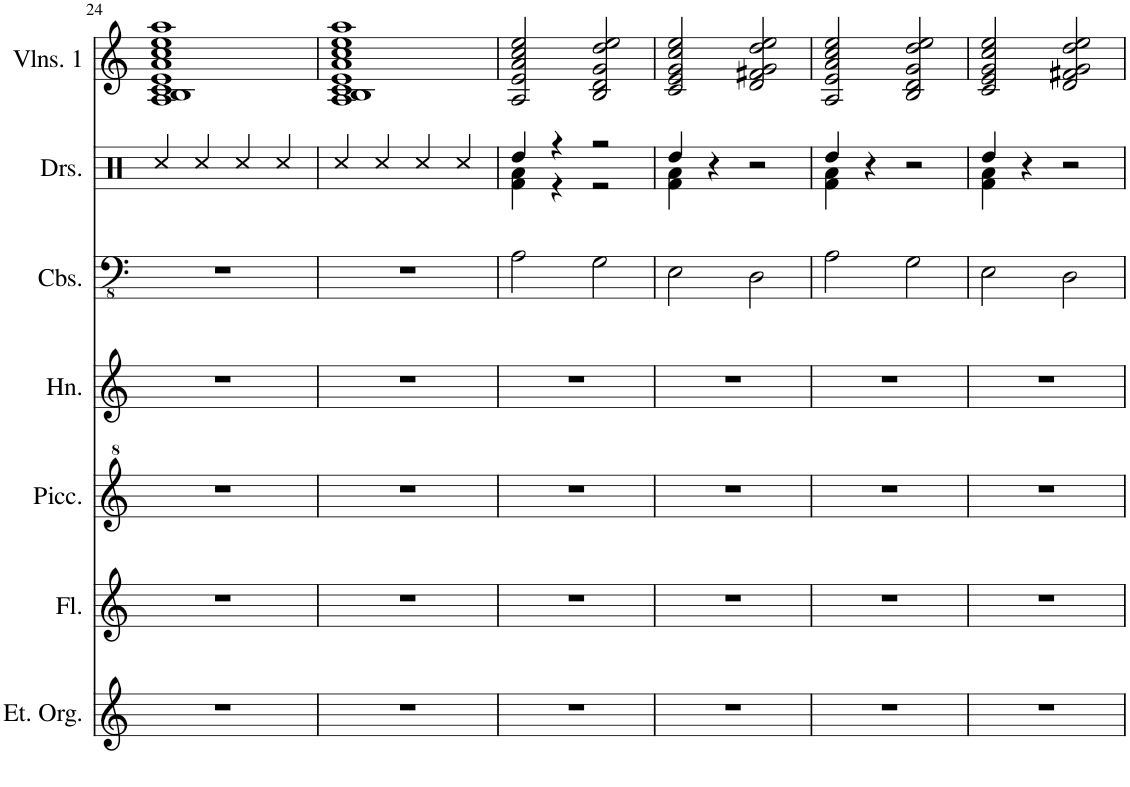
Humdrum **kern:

**kern	**kern	**kern	**kern	**kern	**kern	**kern
*part7	*part6	*part5	*part4	*part3	*part2	*part1
*staff7	*staff6	*staff5	*staff4	*staff3	*staff2	*staff1
*I"Electronic Organ	*I"Flute	*I"Piccolo	*I"Horn	*I"Contrabasses	*I"Drumset	*I"Violins 1
*I'Et. Org.	*I'Fl.	*I'Picc.	*I'Hn.	*I'Cbs.	*I'Drs.	*I'Vlns. 1
!!LO:PB:g=z
*clefG2	*clefG2	*clefG^2	*clefG2	*clefFv4	*clefX	*clefG2
*	*	*Trd-7c-12	*Trd4c7	*	*	*
*k[]	*k[]	*k[]	*k[]	*k[]	*k[]	*k[]
*M4/4	*M4/4	*M4/4	*M4/4	*M4/4	*M4/4	*M4/4
=24	=24	=24	=24	=24	=24	=24
1r	1r	1r	1r	1r	4cc/	1A 1B 1c 1e 1a 1cc 1ee 1aa
.	.	.	.	.	4cc/	.
.	.	.	.	.	4cc/	.
.	.	.	.	.	4cc/	.
=25	=25	=25	=25	=25	=25	=25
1r	1r	1r	1r	1r	4cc/	1A 1B 1c 1e 1a 1cc 1ee 1aa
.	.	.	.	.	4cc/	.
.	.	.	.	.	4cc/	.
.	.	.	.	.	4cc/	.
=26	=26	=26	=26	=26	=26	=26
*	*	*	*	*	*^	*
1r	1r	1r	1r	2AA\	4dd/	4f\ 4a\	2A/ 2e/ 2a/ 2cc/ 2ee/
.	.	.	.	.	4r	4r	.
.	.	.	.	2GG\	2r	2r	2B/ 2d/ 2g/ 2dd/ 2ee/
=27	=27	=27	=27	=27	=27	=27	=27
1r	1r	1r	1r	2EE\	4dd/	4f\ 4a\	2c/ 2e/ 2g/ 2cc/ 2ee/
.	.	.	.	.	4r	2.ryy	.
.	.	.	.	2DD\	2r	.	2d/ 2f#X/ 2g/ 2dd/ 2ee/
=28	=28	=28	=28	=28	=28	=28	=28
1r	1r	1r	1r	2AA\	4dd/	4f\ 4a\	2A/ 2e/ 2a/ 2cc/ 2ee/
.	.	.	.	.	4r	2.ryy	.
.	.	.	.	2GG\	2r	.	2B/ 2d/ 2g/ 2dd/ 2ee/
=29	=29	=29	=29	=29	=29	=29	=29
1r	1r	1r	1r	2EE\	4dd/	4f\ 4a\	2c/ 2e/ 2g/ 2cc/ 2ee/
.	.	.	.	.	4r	2.ryy	.
.	.	.	.	2DD\	2r	.	2d/ 2f#X/ 2g/ 2dd/ 2ee/
*	*	*	*	*	*v	*v	*
=	=	=	=	=	=	=
*-	*-	*-	*-	*-	*-	*-
